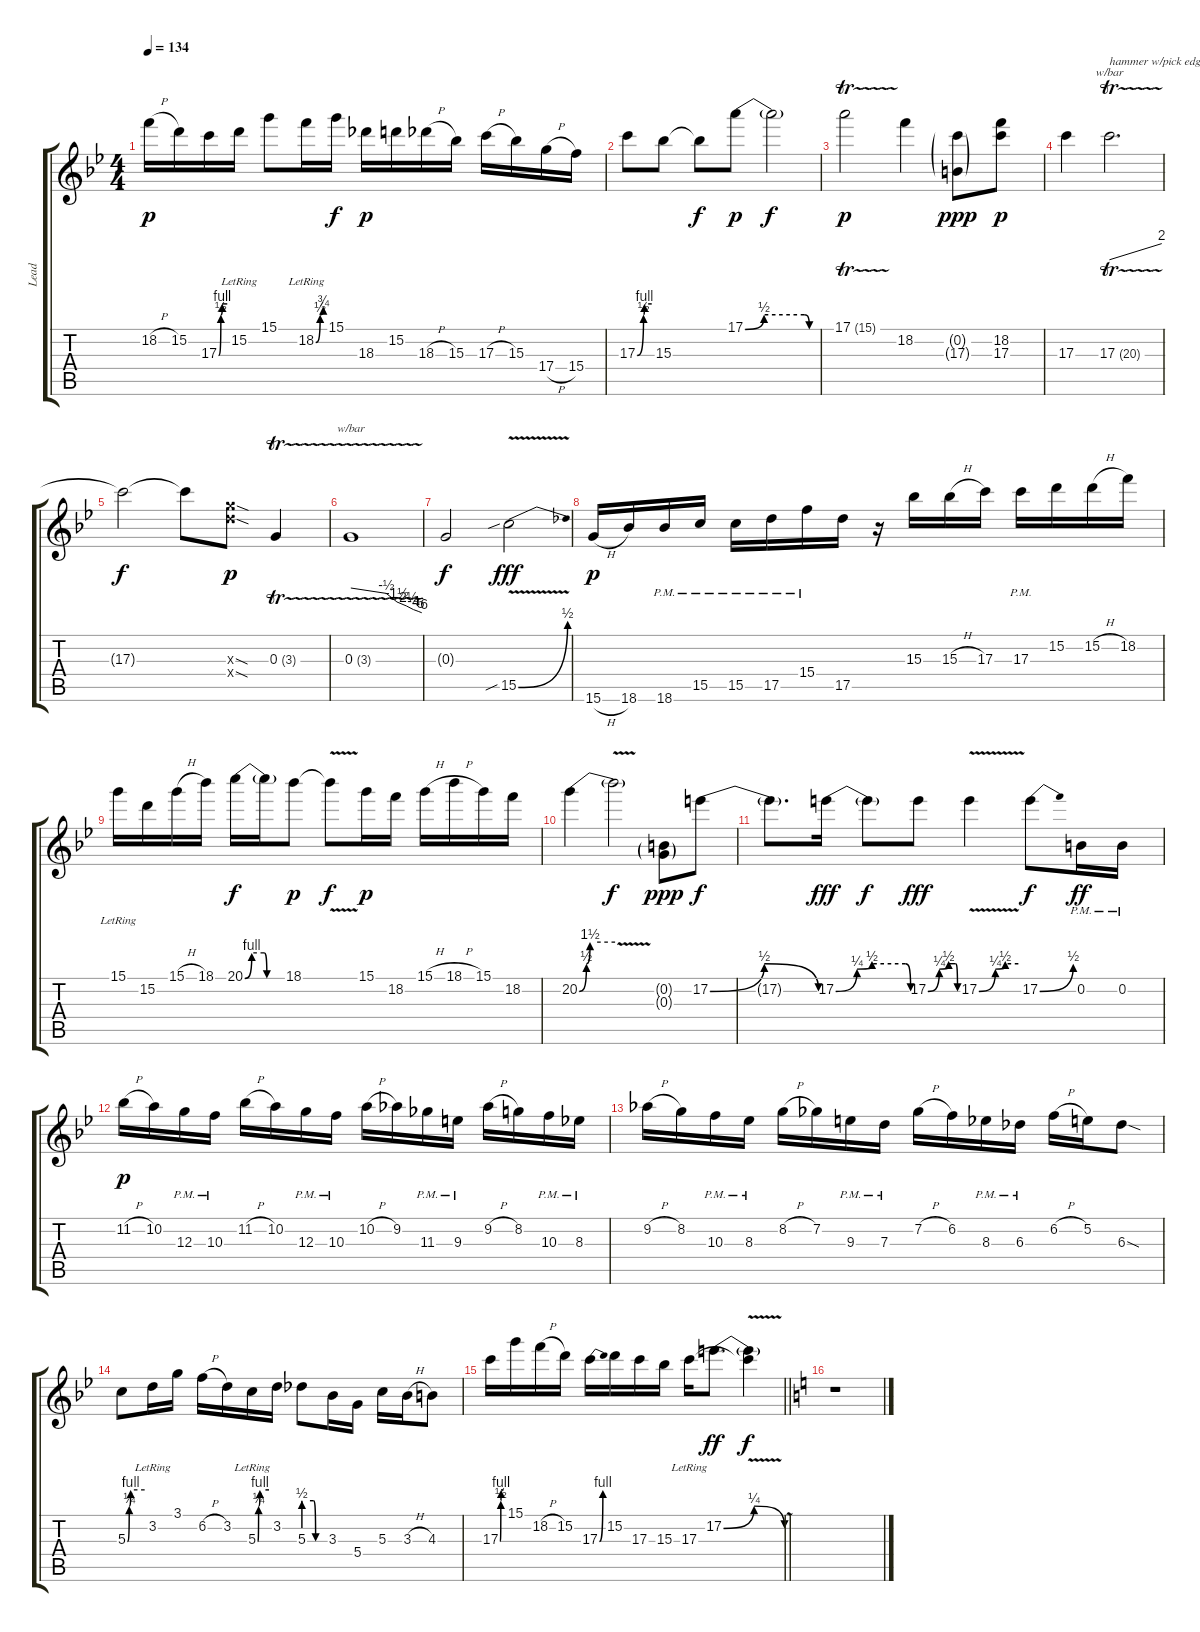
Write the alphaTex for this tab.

\track ("Lead" "Lead") {instrument distortionguitar}
\staff {score tabs}
\tuning (E4 B3 G3 D3 A2 E2) {hide}
\ts (4 4)
\tempo 134
\clef g2
\ks gminor
18.2{h}.16{dy p} 15.2.16 17.3{be (custom 0 0 15 2 25 4 60 4)}.16 15.2{lr}.16 15.1.8 18.2{be (custom 0 0 30 2 52 3 60 3) lr}.16 15.1.16{dy f} 18.3.16{dy p} 15.2.16 18.3{h}.16 15.3.16 17.3{h}.16 15.3.16 17.4{h}.16 15.4.16 |
17.3{be (custom 0 0 26 2 30 4 60 4)}.8 15.3.8 15.3{t}.8{dy f} 17.1{be (custom 0 0 15 2 47 2 51 0 60 0)}.8{dy p} 17.1{t}.2{dy f} |
17.1{tr (15 32)}.2{dy p} 18.2.4 (0.2{g} 17.3{g}).8{dy ppp} (18.2 17.3).8{dy p} |
17.3.4 17.3{tr (20 32)}.2{d tbe (dive default 0 0 60 8) txt "hammer w/pick edge, bend instead of bar"} |
17.3{t}.2{dy f} 17.3{t}.8 (12.3{sod x} 12.4{sod x}).8{dy p} 0.3{tr (3 32)}.4 |
0.3{tr (3 32)}.1{tbe (custom default 0 0 30 -2 39 -6 47 -10 53 -16 57 -20 60 -24)} |
0.3{t}.2{dy f} 15.5{be (bend 0 0 60 2) v sib}.2{dy fff} |
15.6{h}.16{dy p} 18.6.16 18.6{pm}.16 15.5{pm}.16 15.5{pm}.16 17.5{pm}.16 15.4{pm}.16 17.5.16 r.16 15.3.16 15.3{h}.16 17.3.16 17.3{pm}.16 15.2.16 15.2{h}.16 18.2.16 |
15.1{lr}.16 15.2.16 15.1{h}.16 18.1.16 20.1{be (custom 0 0 10 4 28 4 32 0 60 0)}.16{dy f} 20.1{t}.16 18.1.8{dy p} 18.1{v t}.8{dy f} 15.1.16{dy p} 18.2.16 15.1{h}.16 18.1{h}.16 15.1.16 18.2.16 |
20.2{be (custom 0 0 12 2 18 6 60 6)}.4 20.2{v t}.2{dy f} (0.2{g} 0.3{g}).8{dy ppp} 17.2{be (bendrelease 0 0 30 2 55 2 60 0)}.8{dy f} |
17.2{t}.8{d} 17.2{be (custom 0 0 17 1 29 2 56 2 60 0)}.16{dy fff} 17.2{t}.8{dy f} 17.2{be (custom 0 0 23 1 42 2 56 2 60 0)}.8{dy fff} 17.2{be (custom 0 0 25 1 40 2 60 2) v}.4 17.2{be (bend 0 0 60 2)}.8{dy f} 0.2{pm}.16{dy ff} 0.2{pm}.16 |
11.2{h}.16{dy p} 10.2.16 12.3{pm}.16 10.3{pm}.16 11.2{h}.16 10.2.16 12.3{pm}.16 10.3{pm}.16 10.2{h}.16 9.2.16 11.3{pm}.16 9.3{pm}.16 9.2{h}.16 8.2.16 10.3{pm}.16 8.3{pm}.16 |
9.2{h}.16 8.2.16 10.3{pm}.16 8.3{pm}.16 8.2{h}.16 7.2.16 9.3{pm}.16 7.3{pm}.16 7.2{h}.16 6.2.16 8.3{pm}.16 6.3{pm}.16 6.2{h}.16 5.2.16 6.3{sod}.8 |
5.3{be (custom 0 0 6 1 11 4 60 4)}.8 3.2{lr}.16 3.1.16 6.2{h}.16 3.2.16 5.3{be (custom 0 0 4 1 11 4 60 4) lr}.16 3.2.16 5.3{be (custom 0 2 28 2 34 0 60 0)}.8 3.3.16 5.4.16 5.3.16 3.3{h}.16 4.3.8 |
\barLineRight lightlight
17.3{be (custom 0 0 11 2 15 4 60 4)}.16 15.1.16 18.2{h}.16 15.2.16 17.3{be (bend 0 0 60 4)}.16 15.2.16 17.3.16 15.3.16 17.3{lr}.16 17.2{be (bendrelease 0 0 19 1 53 1 60 0)}.8{d dy ff} (17.2{v t} 17.3{v t}).4{dy f} |
\ks aminor
r.1
